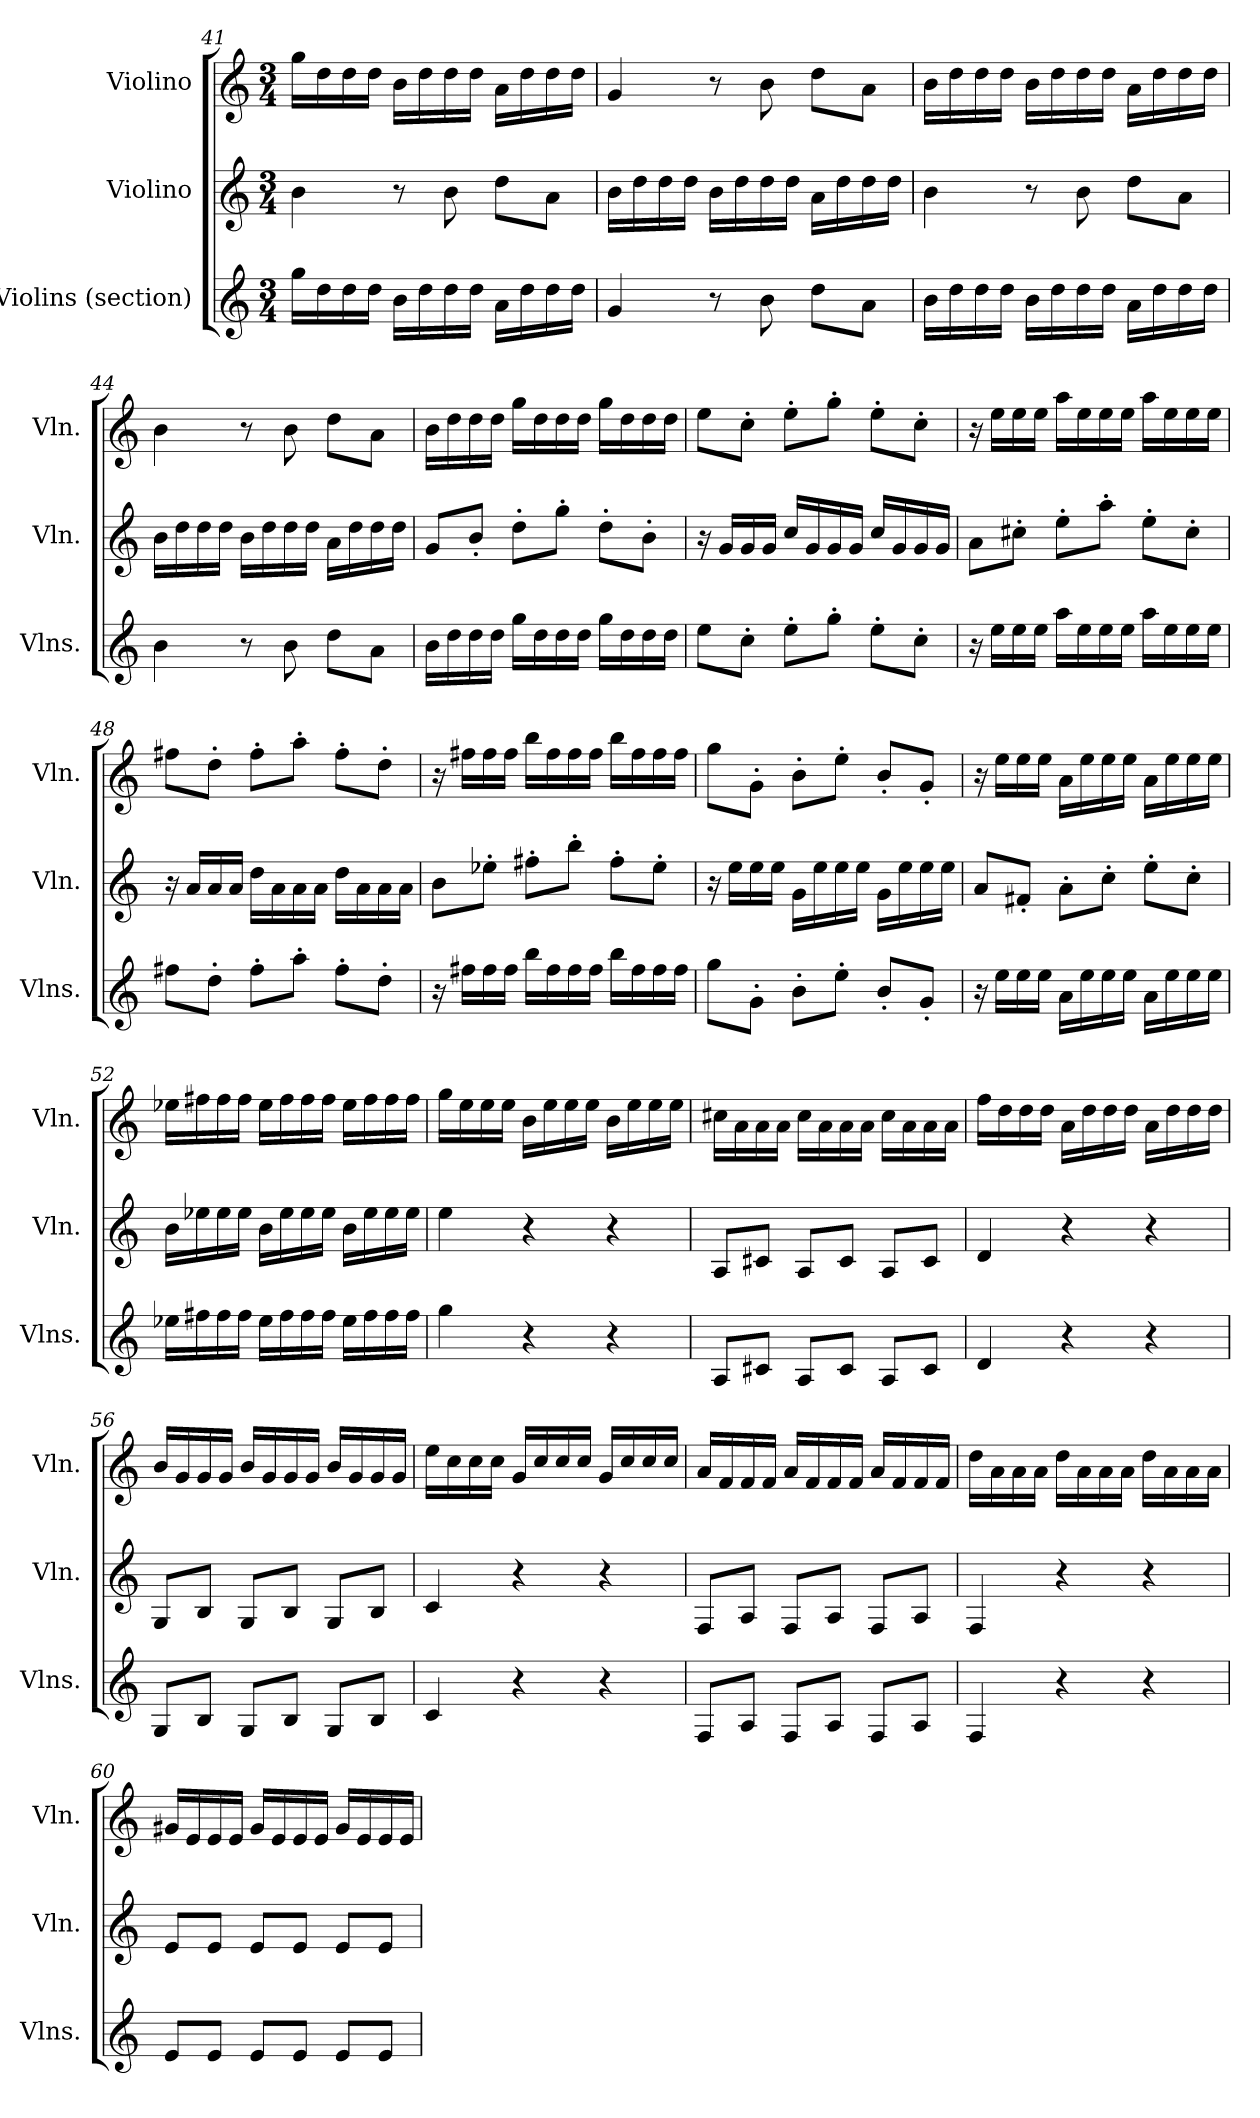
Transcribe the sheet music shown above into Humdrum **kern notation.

**kern	**kern	**kern
*part3	*part2	*part1
*staff3	*staff2	*staff1
*I"Violins (section)	*I"Violino	*I"Violino
*I'Vlns.	*I'Vln.	*I'Vln.
!!LO:LB:g=z
*clefG2	*clefG2	*clefG2
*k[]	*k[]	*k[]
*M3/4	*M3/4	*M3/4
=41	=41	=41
16gg\LL	4b\	16gg\LL
16dd\	.	16dd\
16dd\	.	16dd\
16dd\JJ	.	16dd\JJ
16b\LL	8r	16b\LL
16dd\	.	16dd\
16dd\	8b\	16dd\
16dd\JJ	.	16dd\JJ
16a\LL	8dd\L	16a\LL
16dd\	.	16dd\
16dd\	8a\J	16dd\
16dd\JJ	.	16dd\JJ
=42	=42	=42
4g/	16b\LL	4g/
.	16dd\	.
.	16dd\	.
.	16dd\JJ	.
8r	16b\LL	8r
.	16dd\	.
8b\	16dd\	8b\
.	16dd\JJ	.
8dd\L	16a\LL	8dd\L
.	16dd\	.
8a\J	16dd\	8a\J
.	16dd\JJ	.
=43	=43	=43
16b\LL	4b\	16b\LL
16dd\	.	16dd\
16dd\	.	16dd\
16dd\JJ	.	16dd\JJ
16b\LL	8r	16b\LL
16dd\	.	16dd\
16dd\	8b\	16dd\
16dd\JJ	.	16dd\JJ
16a\LL	8dd\L	16a\LL
16dd\	.	16dd\
16dd\	8a\J	16dd\
16dd\JJ	.	16dd\JJ
!!LO:LB:g=z
=44	=44	=44
4b\	16b\LL	4b\
.	16dd\	.
.	16dd\	.
.	16dd\JJ	.
8r	16b\LL	8r
.	16dd\	.
8b\	16dd\	8b\
.	16dd\JJ	.
8dd\L	16a\LL	8dd\L
.	16dd\	.
8a\J	16dd\	8a\J
.	16dd\JJ	.
=45	=45	=45
16b\LL	8g/L	16b\LL
16dd\	.	16dd\
16dd\	8b'/J	16dd\
16dd\JJ	.	16dd\JJ
16gg\LL	8dd'\L	16gg\LL
16dd\	.	16dd\
16dd\	8gg'\J	16dd\
16dd\JJ	.	16dd\JJ
16gg\LL	8dd'\L	16gg\LL
16dd\	.	16dd\
16dd\	8b'\J	16dd\
16dd\JJ	.	16dd\JJ
=46	=46	=46
8ee\L	16r	8ee\L
.	16g/LL	.
8cc'\J	16g/	8cc'\J
.	16g/JJ	.
8ee'\L	16cc/LL	8ee'\L
.	16g/	.
8gg'\J	16g/	8gg'\J
.	16g/JJ	.
8ee'\L	16cc/LL	8ee'\L
.	16g/	.
8cc'\J	16g/	8cc'\J
.	16g/JJ	.
!!LO:LB:g=z
=47	=47	=47
16r	8a\L	16r
16ee\LL	.	16ee\LL
16ee\	8cc#X'\J	16ee\
16ee\JJ	.	16ee\JJ
16aa\LL	8ee'\L	16aa\LL
16ee\	.	16ee\
16ee\	8aa'\J	16ee\
16ee\JJ	.	16ee\JJ
16aa\LL	8ee'\L	16aa\LL
16ee\	.	16ee\
16ee\	8cc#'\J	16ee\
16ee\JJ	.	16ee\JJ
=48	=48	=48
8ff#X\L	16r	8ff#X\L
.	16a/LL	.
8dd'\J	16a/	8dd'\J
.	16a/JJ	.
8ff#'\L	16dd\LL	8ff#'\L
.	16a\	.
8aa'\J	16a\	8aa'\J
.	16a\JJ	.
8ff#'\L	16dd\LL	8ff#'\L
.	16a\	.
8dd'\J	16a\	8dd'\J
.	16a\JJ	.
=49	=49	=49
16r	8b\L	16r
16ff#X\LL	.	16ff#X\LL
16ff#\	8ee-X'\J	16ff#\
16ff#\JJ	.	16ff#\JJ
16bb\LL	8ff#X'\L	16bb\LL
16ff#\	.	16ff#\
16ff#\	8bb'\J	16ff#\
16ff#\JJ	.	16ff#\JJ
16bb\LL	8ff#'\L	16bb\LL
16ff#\	.	16ff#\
16ff#\	8ee-'\J	16ff#\
16ff#\JJ	.	16ff#\JJ
!!LO:LB:g=z
=50	=50	=50
8gg\L	16r	8gg\L
.	16ee\LL	.
8g'\J	16ee\	8g'\J
.	16ee\JJ	.
8b'\L	16g\LL	8b'\L
.	16ee\	.
8ee'\J	16ee\	8ee'\J
.	16ee\JJ	.
8b'/L	16g\LL	8b'/L
.	16ee\	.
8g'/J	16ee\	8g'/J
.	16ee\JJ	.
=51	=51	=51
16r	8a/L	16r
16ee\LL	.	16ee\LL
16ee\	8f#X'/J	16ee\
16ee\JJ	.	16ee\JJ
16a\LL	8a'\L	16a\LL
16ee\	.	16ee\
16ee\	8cc'\J	16ee\
16ee\JJ	.	16ee\JJ
16a\LL	8ee'\L	16a\LL
16ee\	.	16ee\
16ee\	8cc'\J	16ee\
16ee\JJ	.	16ee\JJ
=52	=52	=52
16ee-X\LL	16b\LL	16ee-X\LL
16ff#X\	16ee-X\	16ff#X\
16ff#\	16ee-\	16ff#\
16ff#\JJ	16ee-\JJ	16ff#\JJ
16ee-\LL	16b\LL	16ee-\LL
16ff#\	16ee-\	16ff#\
16ff#\	16ee-\	16ff#\
16ff#\JJ	16ee-\JJ	16ff#\JJ
16ee-\LL	16b\LL	16ee-\LL
16ff#\	16ee-\	16ff#\
16ff#\	16ee-\	16ff#\
16ff#\JJ	16ee-\JJ	16ff#\JJ
!!LO:PB:g=z
=53	=53	=53
4gg\	4ee\	16gg\LL
.	.	16ee\
.	.	16ee\
.	.	16ee\JJ
4r	4r	16b\LL
.	.	16ee\
.	.	16ee\
.	.	16ee\JJ
4r	4r	16b\LL
.	.	16ee\
.	.	16ee\
.	.	16ee\JJ
=54	=54	=54
8A/L	8A/L	16cc#X\LL
.	.	16a\
8c#X/J	8c#X/J	16a\
.	.	16a\JJ
8A/L	8A/L	16cc#\LL
.	.	16a\
8c#/J	8c#/J	16a\
.	.	16a\JJ
8A/L	8A/L	16cc#\LL
.	.	16a\
8c#/J	8c#/J	16a\
.	.	16a\JJ
=55	=55	=55
4d/	4d/	16ff\LL
.	.	16dd\
.	.	16dd\
.	.	16dd\JJ
4r	4r	16a\LL
.	.	16dd\
.	.	16dd\
.	.	16dd\JJ
4r	4r	16a\LL
.	.	16dd\
.	.	16dd\
.	.	16dd\JJ
!!LO:LB:g=z
=56	=56	=56
8G/L	8G/L	16b/LL
.	.	16g/
8B/J	8B/J	16g/
.	.	16g/JJ
8G/L	8G/L	16b/LL
.	.	16g/
8B/J	8B/J	16g/
.	.	16g/JJ
8G/L	8G/L	16b/LL
.	.	16g/
8B/J	8B/J	16g/
.	.	16g/JJ
=57	=57	=57
4c/	4c/	16ee\LL
.	.	16cc\
.	.	16cc\
.	.	16cc\JJ
4r	4r	16g/LL
.	.	16cc/
.	.	16cc/
.	.	16cc/JJ
4r	4r	16g/LL
.	.	16cc/
.	.	16cc/
.	.	16cc/JJ
=58	=58	=58
8F/L	8F/L	16a/LL
.	.	16f/
8A/J	8A/J	16f/
.	.	16f/JJ
8F/L	8F/L	16a/LL
.	.	16f/
8A/J	8A/J	16f/
.	.	16f/JJ
8F/L	8F/L	16a/LL
.	.	16f/
8A/J	8A/J	16f/
.	.	16f/JJ
!!LO:LB:g=z
=59	=59	=59
4F/	4F/	16dd\LL
.	.	16a\
.	.	16a\
.	.	16a\JJ
4r	4r	16dd\LL
.	.	16a\
.	.	16a\
.	.	16a\JJ
4r	4r	16dd\LL
.	.	16a\
.	.	16a\
.	.	16a\JJ
=60	=60	=60
8e/L	8e/L	16g#X/LL
.	.	16e/
8e/J	8e/J	16e/
.	.	16e/JJ
8e/L	8e/L	16g#/LL
.	.	16e/
8e/J	8e/J	16e/
.	.	16e/JJ
8e/L	8e/L	16g#/LL
.	.	16e/
8e/J	8e/J	16e/
.	.	16e/JJ
=	=	=
*-	*-	*-
